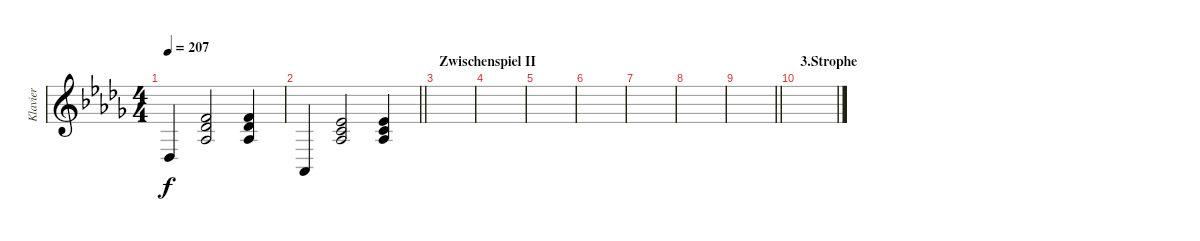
\track ("Klavier" "Klavier") {instrument acousticgrandpiano}
\staff {score}
\tuning (E4 B3 G3 D3 A2 E2) {hide}
\ts (4 4)
\tempo 207
\clef g2
\ks bbminor
4.5.4{dy f} (6.2 6.3 6.4).2 (1.1 2.2 1.3).4 |
\barLineRight lightlight
4.6.4 (1.2 1.3 13.4).2 (4.2 5.3 6.4).4 |
\section ("" "Zwischenspiel II")
|
|
|
|
|
|
\barLineRight lightlight
|
\section ("" "3.Strophe")
